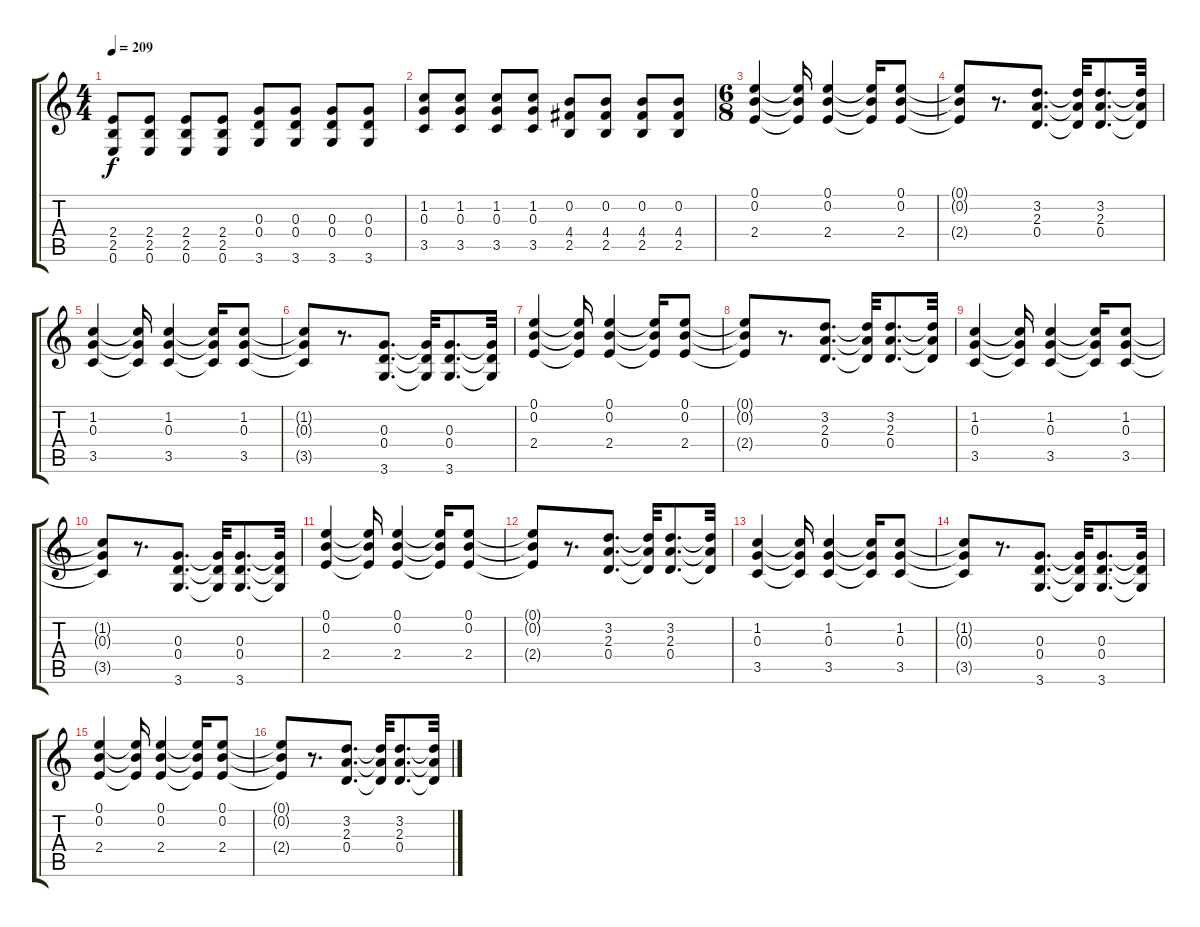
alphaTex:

\track "" {instrument overdrivenguitar}
\staff {score tabs}
\tuning (E4 B3 G3 D3 A2 E2) {hide}
\ts (4 4)
\tempo 209
\clef g2
\ks c
(2.4 2.5 0.6).8{dy f} (2.4 2.5 0.6).8 (2.4 2.5 0.6).8 (2.4 2.5 0.6).8 (0.3 0.4 3.6).8 (0.3 0.4 3.6).8 (0.3 0.4 3.6).8 (0.3 0.4 3.6).8 |
(1.2 0.3 3.5).8 (1.2 0.3 3.5).8 (1.2 0.3 3.5).8 (1.2 0.3 3.5).8 (0.2 4.4 2.5).8 (0.2 4.4 2.5).8 (0.2 4.4 2.5).8 (0.2 4.4 2.5).8 |
\ts (6 8)
(0.1 0.2 2.4).4 (0.1{t} 0.2{t} 2.4{t}).16 (0.1 0.2 2.4).4 (0.1{t} 0.2{t} 2.4{t}).16 (0.1 0.2 2.4).8 |
(0.1{t} 0.2{t} 2.4{t}).8 r.8{d} (3.2 2.3 0.4).8{d} (3.2{t} 2.3{t} 0.4{t}).32 (3.2 2.3 0.4).8{d} (3.2{t} 2.3{t} 0.4{t}).32 |
(1.2 0.3 3.5).4 (1.2{t} 0.3{t} 3.5{t}).16 (1.2 0.3 3.5).4 (1.2{t} 0.3{t} 3.5{t}).16 (1.2 0.3 3.5).8 |
(1.2{t} 0.3{t} 3.5{t}).8 r.8{d} (0.3 0.4 3.6).8{d} (0.3{t} 0.4{t} 3.6{t}).32 (0.3 0.4 3.6).8{d} (0.3{t} 0.4{t} 3.6{t}).32 |
(0.1 0.2 2.4).4 (0.1{t} 0.2{t} 2.4{t}).16 (0.1 0.2 2.4).4 (0.1{t} 0.2{t} 2.4{t}).16 (0.1 0.2 2.4).8 |
(0.1{t} 0.2{t} 2.4{t}).8 r.8{d} (3.2 2.3 0.4).8{d} (3.2{t} 2.3{t} 0.4{t}).32 (3.2 2.3 0.4).8{d} (3.2{t} 2.3{t} 0.4{t}).32 |
(1.2 0.3 3.5).4 (1.2{t} 0.3{t} 3.5{t}).16 (1.2 0.3 3.5).4 (1.2{t} 0.3{t} 3.5{t}).16 (1.2 0.3 3.5).8 |
(1.2{t} 0.3{t} 3.5{t}).8 r.8{d} (0.3 0.4 3.6).8{d} (0.3{t} 0.4{t} 3.6{t}).32 (0.3 0.4 3.6).8{d} (0.3{t} 0.4{t} 3.6{t}).32 |
(0.1 0.2 2.4).4 (0.1{t} 0.2{t} 2.4{t}).16 (0.1 0.2 2.4).4 (0.1{t} 0.2{t} 2.4{t}).16 (0.1 0.2 2.4).8 |
(0.1{t} 0.2{t} 2.4{t}).8 r.8{d} (3.2 2.3 0.4).8{d} (3.2{t} 2.3{t} 0.4{t}).32 (3.2 2.3 0.4).8{d} (3.2{t} 2.3{t} 0.4{t}).32 |
(1.2 0.3 3.5).4 (1.2{t} 0.3{t} 3.5{t}).16 (1.2 0.3 3.5).4 (1.2{t} 0.3{t} 3.5{t}).16 (1.2 0.3 3.5).8 |
(1.2{t} 0.3{t} 3.5{t}).8 r.8{d} (0.3 0.4 3.6).8{d} (0.3{t} 0.4{t} 3.6{t}).32 (0.3 0.4 3.6).8{d} (0.3{t} 0.4{t} 3.6{t}).32 |
(0.1 0.2 2.4).4 (0.1{t} 0.2{t} 2.4{t}).16 (0.1 0.2 2.4).4 (0.1{t} 0.2{t} 2.4{t}).16 (0.1 0.2 2.4).8 |
(0.1{t} 0.2{t} 2.4{t}).8 r.8{d} (3.2 2.3 0.4).8{d} (3.2{t} 2.3{t} 0.4{t}).32 (3.2 2.3 0.4).8{d} (3.2{t} 2.3{t} 0.4{t}).32
